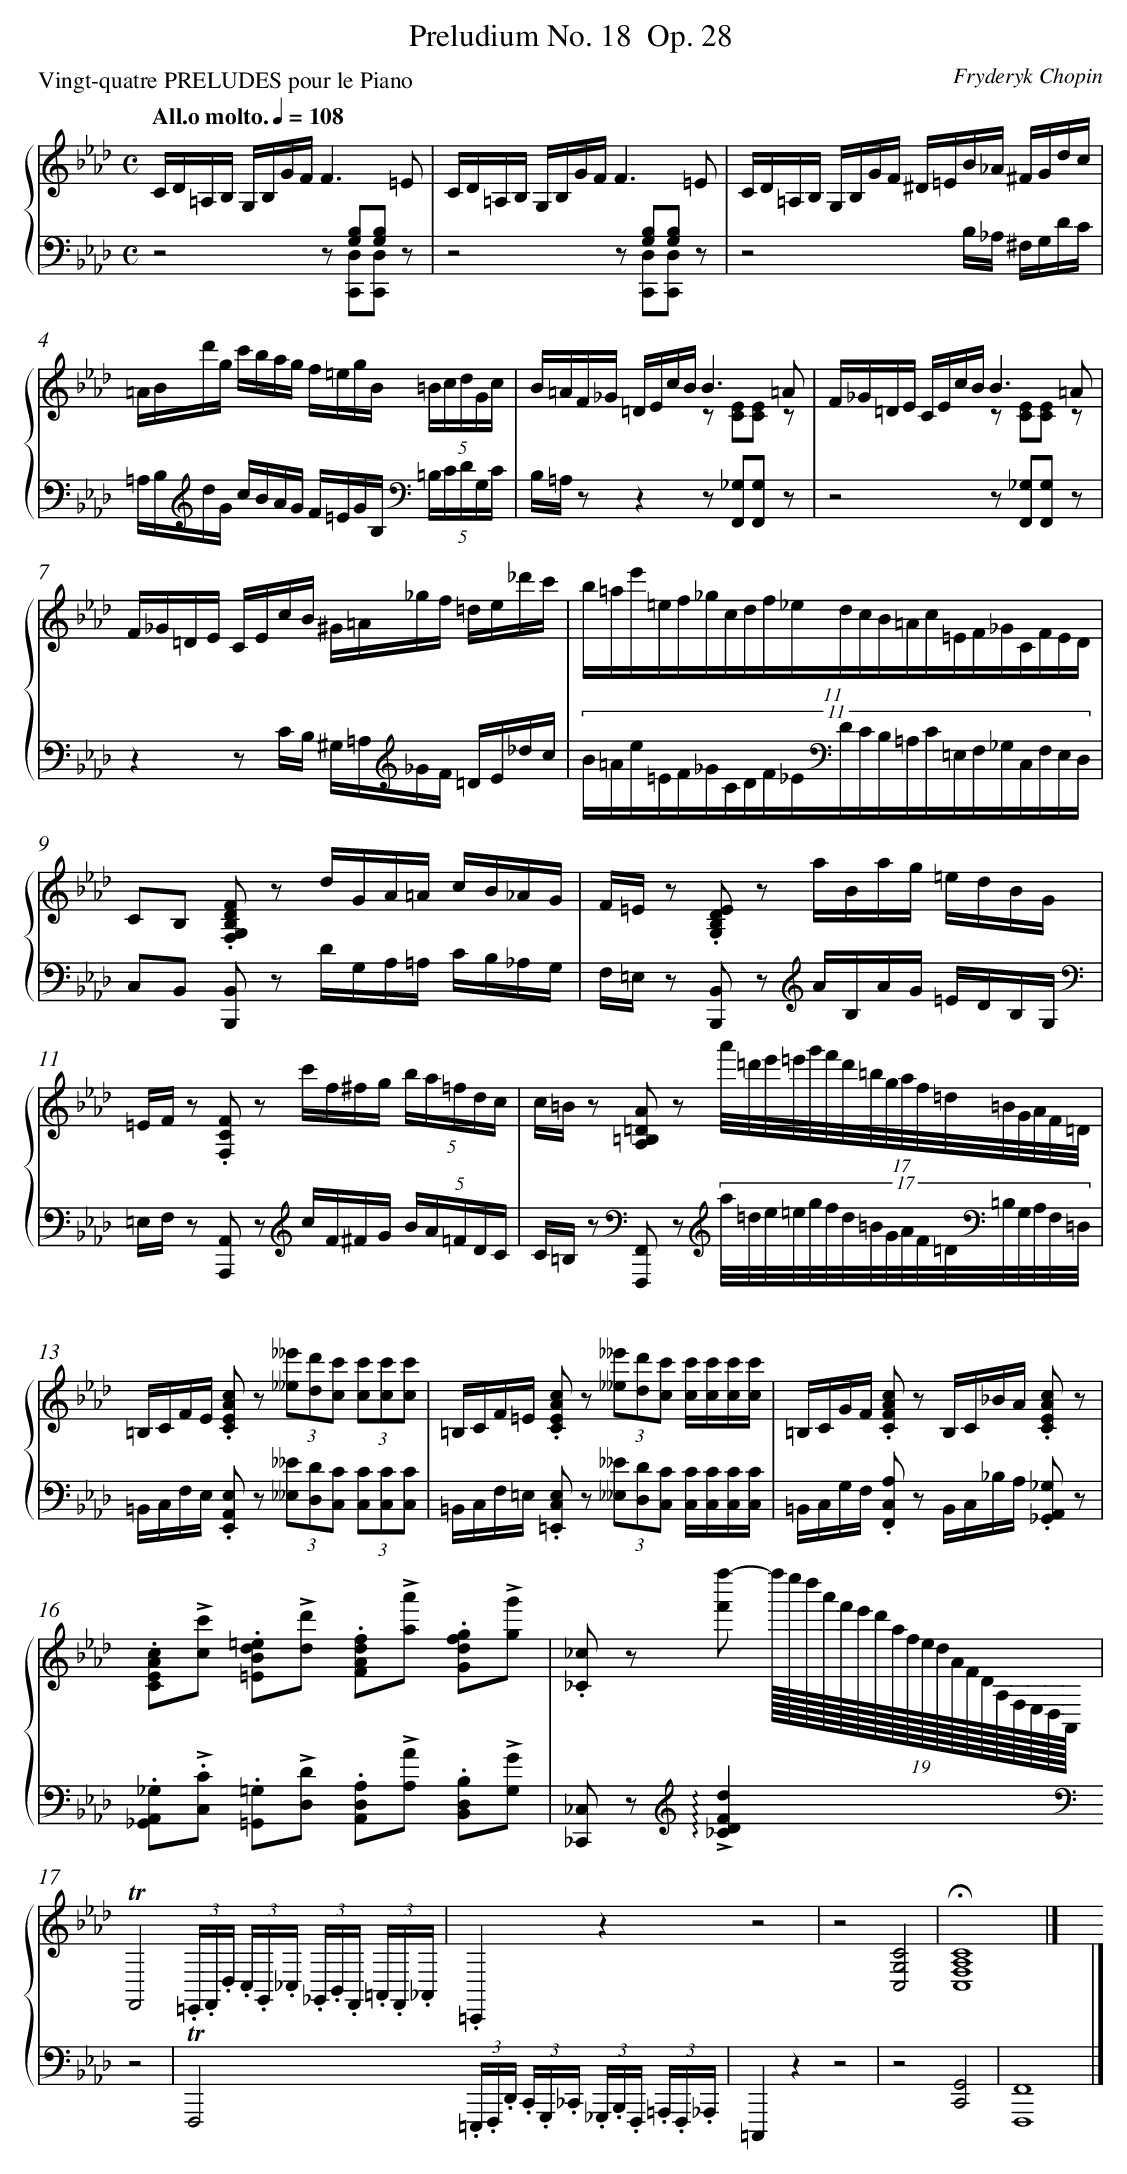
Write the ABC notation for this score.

X:1
T: Preludium No. 18	 Op. 28
C: Fryderyk Chopin
L: 1/16
M: C
P: Vingt-quatre PRELUDES pour le Piano
Q: "All.o molto." 1/4=108
%%staves {1 2}
V: 1 clef=treble
V: 2 clef=bass
K: Ab
[V:1] CD=A,B, G,B,GFF6=E2 |
[V:2] x8z2 [B,2G,2][B,2G,2] z2 & z8x2 [D,2C,,2][D,2C,,2] z2 |
[V:1] CD=A,B, G,B,GFF6=E2 |
[V:2] x8z2 [B,2G,2][B,2G,2] z2 & z8z2 [D,2C,,2][D,2C,,2] x2 |
[V:1] CD=A,B, G,B,GF ^D=EB_A ^FGdc |
[V:2] z8x2 B,_A, ^F,G,DC |
[V:1] =ABd'g c'bag f=egB (5:4:5=BcdGc |
[V:2] =A,B,[K:clef=treble]dG cBAG F=EGB,[K:clef=bass] (5:4:5=B,CDG,C |
[V:1] B=AF_G =DEcBB6=A2 & x8z2 [E2C2][E2C2] z2 |
[V:2] B,=A, z2z4z2 [_G,2F,,2][G,2F,,2] z2 |
[V:1] F_G=DE CEcBB6=A2 & x8z2 [E2C2][E2C2] z2 |
[V:2] z8z2 [_G,2F,,2][G,2F,,2] z2 |
[V:1] F_G=DE CEcB ^G=A_gf =de_d'c' |
[V:2] z4z2 CB, ^G,=A,[K:clef=treble]_GF =DE_dc |
[V:1] (11:8:22b=ae'=ef_gcdf_edcB=Ac=EF_GCFED |
[V:2] (11:8:22B=Ae=EF_GCDF_E[K:clef=bass]DCB,=A,C=E,F,_G,C,F,E,D, |
[V:1] C2B,2 .[F2D2B,2G,2F,2] z2 dGA=A cB_AG |
[V:2] C,2B,,2 [B,,2B,,,2] z2 DG,A,=A, CB,_A,G, |
[V:1] F=E z2 .[E2D2B,2G,2] z2 aBag =edBG |
[V:2] F,=E, z2 [B,,2B,,,2] z2[K:clef=treble] AB,AG =EDB,G,[K:clef=bass] |
[V:1] =EF z2 .[F2C2F,2] z2 c'f^fg (5:4:5ba=fdc |
[V:2] =E,F, z2 [A,,2A,,,2] z2[K:clef=treble] cF^FG (5:4:5BA=FDC |
[V:1] c=B z2 [A2=D2=B,2A,2] z2 (17:16:17a'/=d'/e'/=e'/g'/f'/d'/=b/g/a/f/=d/=B/G/A/F/=D/ |
[V:2] C=B, z2[K:clef=bass] [F,,2F,,,2] z2[K:clef=treble] (17:16:17a/=d/e/=e/g/f/d/=B/G/A/F/=D/[K:clef=bass]=B,/G,/A,/F,/=D,/ |
[V:1] =B,CFE .[c2A2E2C2] z2 (3[__e'2__e2][d'2d2][c'2c2] (3[c'2c2][c'2c2][c'2c2] |
[V:2] =B,,C,F,E, .[E,2A,,2E,,2] z2 (3[__E2__E,2][D2D,2][C2C,2] (3[C2C,2][C2C,2][C2C,2] |
[V:1] =B,CF=E .[c2A2E2C2] z2 (3[__e'2__e2][d'2d2][c'2c2] [c'c][c'c][c'c][c'c] |
[V:2] =B,,C,F,=E, .[E,2C,2=E,,2] z2 (3[__E2__E,2][D2D,2][C2C,2] [CC,][CC,][CC,][CC,] |
[V:1] =B,CGF .[c2A2F2C2] z2 B,C_BA .[c2A2E2C2] z2 |
[V:2] =B,,C,G,F, .[A,2C,2F,,2] z2 B,,C,_B,A, .[_G,2A,,2_G,,2] z2 |
[V:1] .[c2A2E2C2]!accent![c'2c2] .[=e2d2B2=E2]!accent![d'2d2] .[f2d2A2F2]!accent![a'2a2] .[g2f2d2G2]!accent![g'2g2] |
[V:2] .[_G,2A,,2_G,,2].!accent![C2C,2] .[=G,2=G,,2]!accent![D2D,2] .[A,2D,2A,,2]!accent![A2A,2] .[B,2D,2B,,2]!accent![G2G,2] |
[V:1] .[_c2_C2] z2 [f''2-f'2] (19:16:19f''/8e''/8d''/8a'/8f'/8e'/8d'/8a/8f/8e/8d/8A/8F/8D/8A,/8F,/8E,/8D,/8A,,/8 |
[V:2] [_C,2_C,,2] z2[K:clef=treble]!accent!!arpeggio![d4F4D4_C4][K:clef=bass]z8 |
[V:1] !trill!F,,8(3.=E,,.F,,.D, (3.C,.G,,._C, (3._G,,.B,,.F,, (3.=A,,.F,,._A,, |
[V:2] !trill!F,,,8(3.=E,,,.F,,,.D,, (3.C,,.G,,,._C,, (3._G,,,.B,,,.F,,, (3.=A,,,.F,,,._A,,, |
[V:1] .=C,,4z4z8 |
[V:2] =C,,,4z4z8 |
[V:1] z8[C8G,8C,8] |
[V:2] z8[G,,8C,,8] |
[V:1] !fermata![C16A,16F,16C,16] |]
[V:2] [F,,16F,,,16] |]
